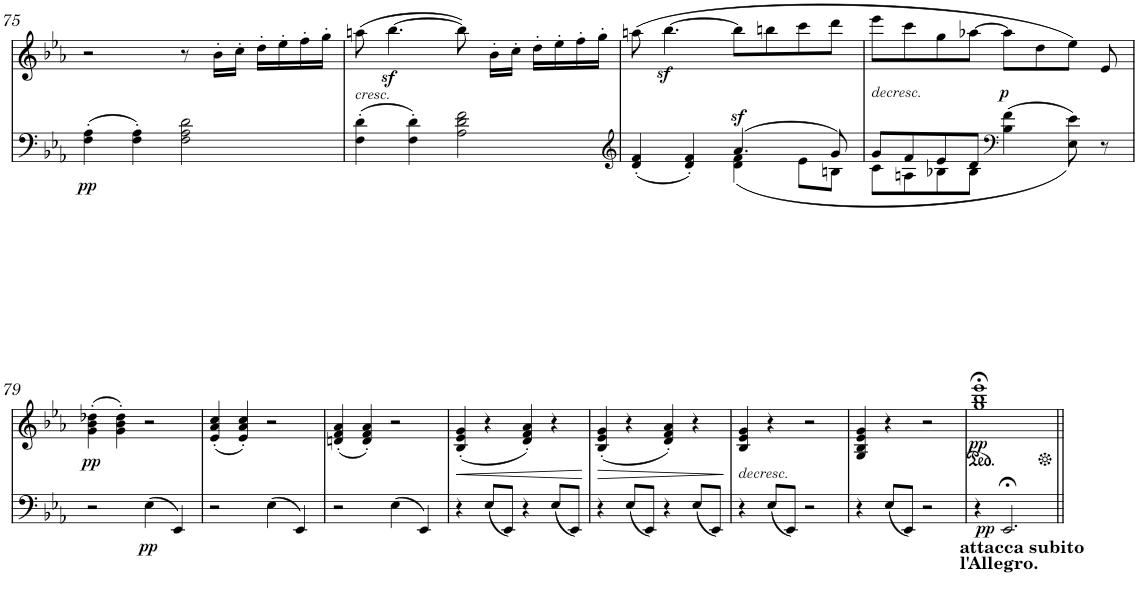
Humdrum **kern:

**kern	**kern	**dynam
*part1	*part1	*part1
*staff2	*staff1	*staff1/2
*I"グランドピアノ	*	*
!!LO:PB:g=z
*clefF4	*clefG2	*
*k[b-e-a-]	*k[b-e-a-]	*
*M2/2	*M2/2	*
*met(c|)	*met(c|)	*
=75	=75	=75
!	!	!LO:DY:b=2
4F\' 4A-\'	2r	pp
4F\' 4A-\'	.	.
2F\ 2A-\ 2d\	8r	.
.	16b-'\LL	.
.	16cc'\JJ	.
.	16dd'\LL	.
.	16ee-'\	.
.	16ff'\	.
.	16gg'\JJ	.
=76	=76	=76
!LO:TX:a:i:t=cresc.	!	!
4F\' 4d\'	(8aan\	.
.	[4.bb-z<\	.
4F\' 4d\'	.	.
2A-\ 2d\ 2f\	8bb-\])	.
.	16b-'\LL	.
.	16cc'\JJ	.
.	16dd'\LL	.
.	16ee-'\	.
.	16ff'\	.
.	16gg'\JJ	.
=77	=77	=77
*clefG2	*	*
*^	*	*
4d/'< 4f/'<	2ryy	(8aan\	.
.	.	[4.bb-z>\	.
4d/'< 4f/'<	.	.	.
!	!	!	!LO:DY:a=2
4.a-/	4d\ 4f\	8bb-\L]	sf
.	.	8bbn\	.
.	8e-\L	8ccc\	.
8g/	8Bn\J	8ddd\J	.
=78	=78	=78	=78
!	!	!LO:TX:b:i:t=decresc.	!
8g/L	8c\L	8eee-\L	.
8f/	8An\	8ccc\	.
8e-/	8B-X\	8gg\	.
8d/J	8B-\J	[8aa-X\J	.
*clefF4	*	*	*
!	!	!	!LO:DY:b
4B-\ 4f\	4ryy	8aa-\L]	p
.	.	8dd\	.
8E-\ 8e-\	8ryy	8ee-\J)	.
8r	8ryy	8e-/	.
!!LO:LB:g=z
=79	=79	=79	=79
!	!	!	!LO:DY:b
*v	*v	*	*
2r	(4g\' 4b-\' 4dd-X\'	pp
.	4g\' 4b-\' 4dd-\')	.
!	!	!LO:DY:b=2
4E-\	2r	pp
4EE-/	.	.
=80	=80	=80
2r	(4e-/' 4a-/' 4cc/'	.
.	4e-/' 4a-/' 4cc/')	.
4E-\	2r	.
4EE-/	.	.
=81	=81	=81
2r	(4dn/' 4f/' 4a-/'	.
.	4d/' 4f/' 4a-/')	.
4E-\	2r	.
4EE-/	.	.
=82	=82	=82
!	!	!LO:HP:b
4r	(4B-/' 4e-/' 4g/'	<
8E-/L	4r	.
8EE-/J	.	.
4r	4d/' 4f/' 4a-/')	.
8E-/L	4r	.
8EE-/J	.	.
.	.	[
=83	=83	=83
!	!	!LO:HP:b
4r	(4B-/' 4e-/' 4g/'	>
8E-/L	4r	.
8EE-/J	.	.
4r	4d/' 4f/' 4a-/')	.
8E-/L	4r	.
8EE-/J	.	.
.	.	]
=84	=84	=84
!	!LO:TX:b:i:t=decresc.	!
4r	4B-/ 4e-/ 4g/	.
8E-/L	4r	.
8EE-/J	.	.
2r	2r	.
=85	=85	=85
4r	4G/ 4B-/ 4e-/ 4g/	.
8E-/L	4r	.
8EE-/J	.	.
2r	2r	.
=86	=86	=86
*	*ped	*
!LO:TX:b:B:t=attacca subito	!	!
!LO:TX:b:B:t=l'Allegro.	!	!
!	!	!LO:DY:b
4r	1gg;< 1bb-;< 1eee-;<	pp
!	!	!LO:DY:b=2
2.EE-;</	.	pp
*	*Xped	*
=||	=||	=||
*-	*-	*-
